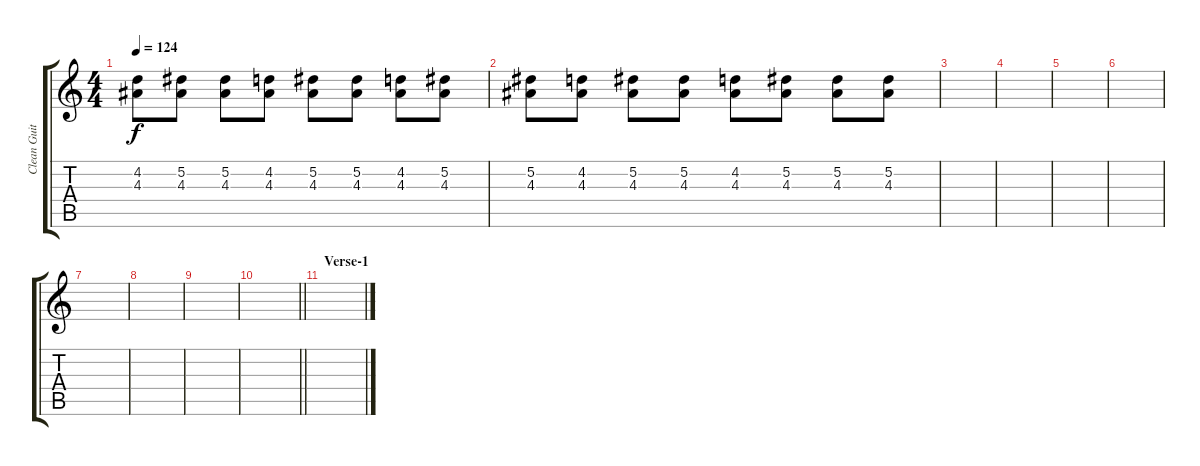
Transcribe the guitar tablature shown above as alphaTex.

\track ("Clean Guitar 2" "Clean Guit") {instrument electricguitarclean}
\staff {score tabs}
\tuning (Eb4 Bb3 Gb3 Db3 Ab2 Eb2) {hide}
\ts (4 4)
\tempo 124
\clef g2
\ks c
(4.2 4.3).8{dy f} (5.2 4.3).8 (5.2 4.3).8 (4.2 4.3).8 (5.2 4.3).8 (5.2 4.3).8 (4.2 4.3).8 (5.2 4.3).8 |
(5.2 4.3).8 (4.2 4.3).8 (5.2 4.3).8 (5.2 4.3).8 (4.2 4.3).8 (5.2 4.3).8 (5.2 4.3).8 (5.2 4.3).8 |
|
|
|
|
|
|
|
\barLineRight lightlight
|
\section ("" "Verse-1")
